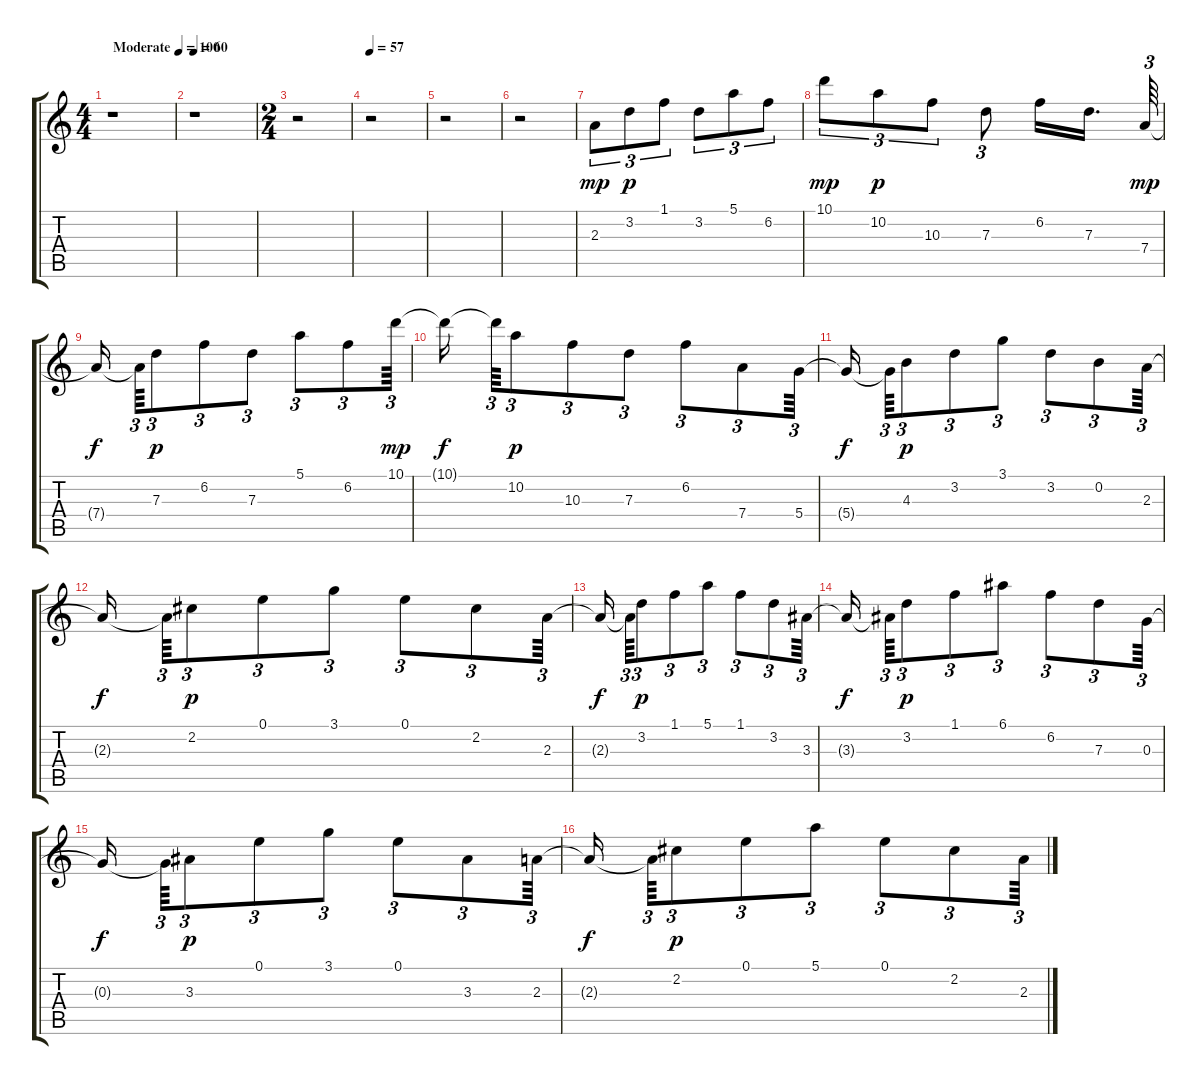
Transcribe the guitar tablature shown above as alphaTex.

\track "" {instrument electricguitarclean}
\staff {score tabs}
\tuning (E4 B3 G3 D3 A2 E2) {hide}
\ts (4 4)
\tempo (100 "Moderate")
\clef g2
\ks c
r.1{dy mp instrument electricguitarclean} |
\tempo 60
r.1 |
\ts (2 4)
r.2 |
\tempo 57
r.2 |
r.2 |
r.2 |
2.3.8{tu (3 2)} 3.2.8{tu (3 2) dy p} 1.1.8{tu (3 2)} 3.2.8{tu (3 2)} 5.1.8{tu (3 2)} 6.2.8{tu (3 2)} |
10.1.8{tu (3 2) dy mp} 10.2.8{tu (3 2) dy p} 10.3.8{tu (3 2)} 7.3.8{tu (3 2)} 6.2.16 7.3.16{d} 7.4.64{tu (3 2) dy mp} |
7.4{t}.16{dy f} 7.4{t}.64{tu (3 2)} 7.3.8{tu (3 2) dy p} 6.2.8{tu (3 2)} 7.3.8{tu (3 2)} 5.1.8{tu (3 2)} 6.2.8{tu (3 2)} 10.1.64{tu (3 2) dy mp} |
10.1{t}.16{dy f} 10.1{t}.64{tu (3 2)} 10.2.8{tu (3 2) dy p} 10.3.8{tu (3 2)} 7.3.8{tu (3 2)} 6.2.8{tu (3 2)} 7.4.8{tu (3 2)} 5.4.64{tu (3 2)} |
5.4{t}.16{dy f} 5.4{t}.64{tu (3 2)} 4.3.8{tu (3 2) dy p} 3.2.8{tu (3 2)} 3.1.8{tu (3 2)} 3.2.8{tu (3 2)} 0.2.8{tu (3 2)} 2.3.64{tu (3 2)} |
2.3{t}.16{dy f} 2.3{t}.64{tu (3 2)} 2.2.8{tu (3 2) dy p} 0.1.8{tu (3 2)} 3.1.8{tu (3 2)} 0.1.8{tu (3 2)} 2.2.8{tu (3 2)} 2.3.64{tu (3 2)} |
2.3{t}.16{dy f} 2.3{t}.64{tu (3 2)} 3.2.8{tu (3 2) dy p} 1.1.8{tu (3 2)} 5.1.8{tu (3 2)} 1.1.8{tu (3 2)} 3.2.8{tu (3 2)} 3.3.64{tu (3 2)} |
3.3{t}.16{dy f} 3.3{t}.64{tu (3 2)} 3.2.8{tu (3 2) dy p} 1.1.8{tu (3 2)} 6.1.8{tu (3 2)} 6.2.8{tu (3 2)} 7.3.8{tu (3 2)} 0.3.64{tu (3 2)} |
0.3{t}.16{dy f} 0.3{t}.64{tu (3 2)} 3.3.8{tu (3 2) dy p} 0.1.8{tu (3 2)} 3.1.8{tu (3 2)} 0.1.8{tu (3 2)} 3.3.8{tu (3 2)} 2.3.64{tu (3 2)} |
2.3{t}.16{dy f} 2.3{t}.64{tu (3 2)} 2.2.8{tu (3 2) dy p} 0.1.8{tu (3 2)} 5.1.8{tu (3 2)} 0.1.8{tu (3 2)} 2.2.8{tu (3 2)} 2.3.64{tu (3 2)}
